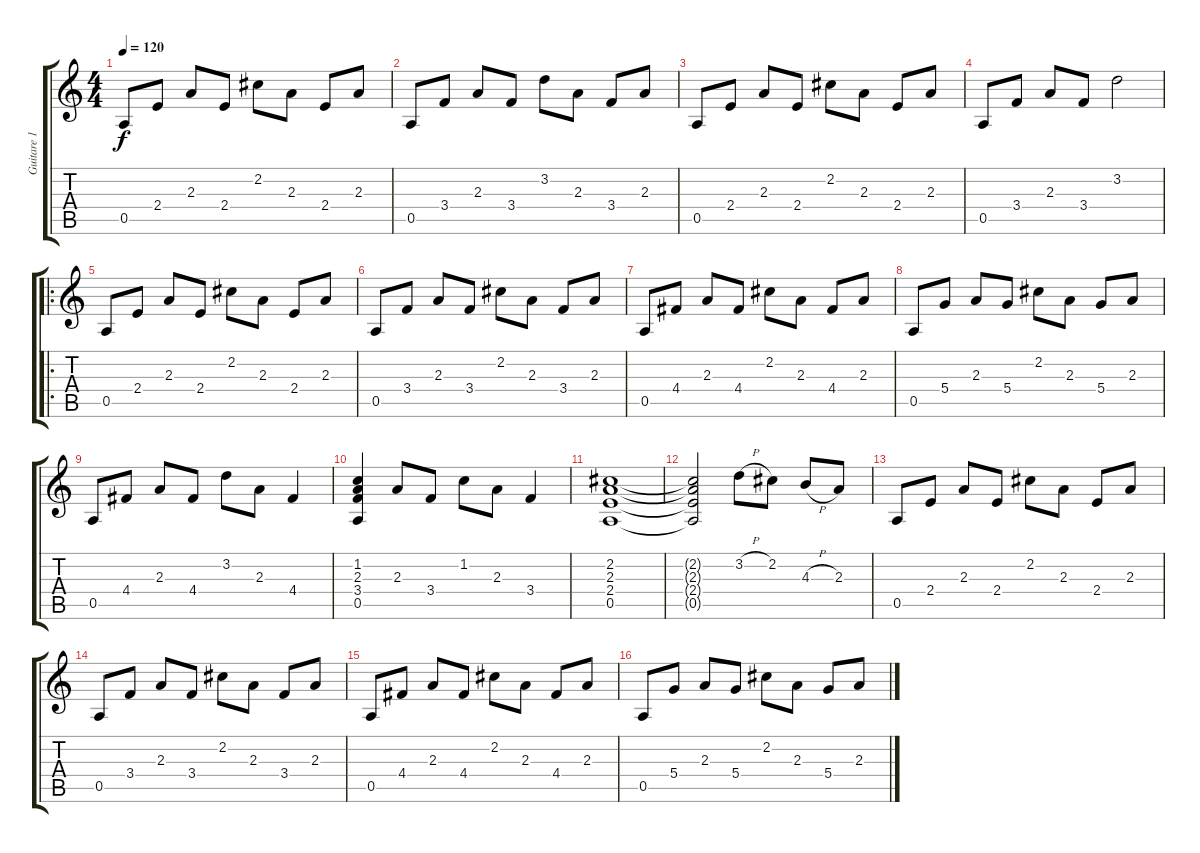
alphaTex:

\track ("Guitare 1" "Guitare 1") {instrument acousticguitarnylon}
\staff {score tabs}
\tuning (E4 B3 G3 D3 A2 E2) {hide}
\ts (4 4)
\tempo 120
\clef g2
\ks c
0.5.8{dy f instrument acousticguitarnylon} 2.4.8 2.3.8 2.4.8 2.2.8 2.3.8 2.4.8 2.3.8 |
0.5.8 3.4.8 2.3.8 3.4.8 3.2.8 2.3.8 3.4.8 2.3.8 |
0.5.8 2.4.8 2.3.8 2.4.8 2.2.8 2.3.8 2.4.8 2.3.8 |
0.5.8 3.4.8 2.3.8 3.4.8 3.2.2 |
\ro
0.5.8 2.4.8 2.3.8 2.4.8 2.2.8 2.3.8 2.4.8 2.3.8 |
0.5.8 3.4.8 2.3.8 3.4.8 2.2.8 2.3.8 3.4.8 2.3.8 |
0.5.8 4.4.8 2.3.8 4.4.8 2.2.8 2.3.8 4.4.8 2.3.8 |
0.5.8 5.4.8 2.3.8 5.4.8 2.2.8 2.3.8 5.4.8 2.3.8 |
0.5.8 4.4.8 2.3.8 4.4.8 3.2.8 2.3.8 4.4.4 |
(1.2 2.3 3.4 0.5).4 2.3.8 3.4.8 1.2.8 2.3.8 3.4.4 |
(2.2 2.3 2.4 0.5).1 |
(2.2{t} 2.3{t} 2.4{t} 0.5{t}).2 3.2{h}.8 2.2.8 4.3{h}.8 2.3.8 |
0.5.8 2.4.8 2.3.8 2.4.8 2.2.8 2.3.8 2.4.8 2.3.8 |
0.5.8 3.4.8 2.3.8 3.4.8 2.2.8 2.3.8 3.4.8 2.3.8 |
0.5.8 4.4.8 2.3.8 4.4.8 2.2.8 2.3.8 4.4.8 2.3.8 |
0.5.8 5.4.8 2.3.8 5.4.8 2.2.8 2.3.8 5.4.8 2.3.8
